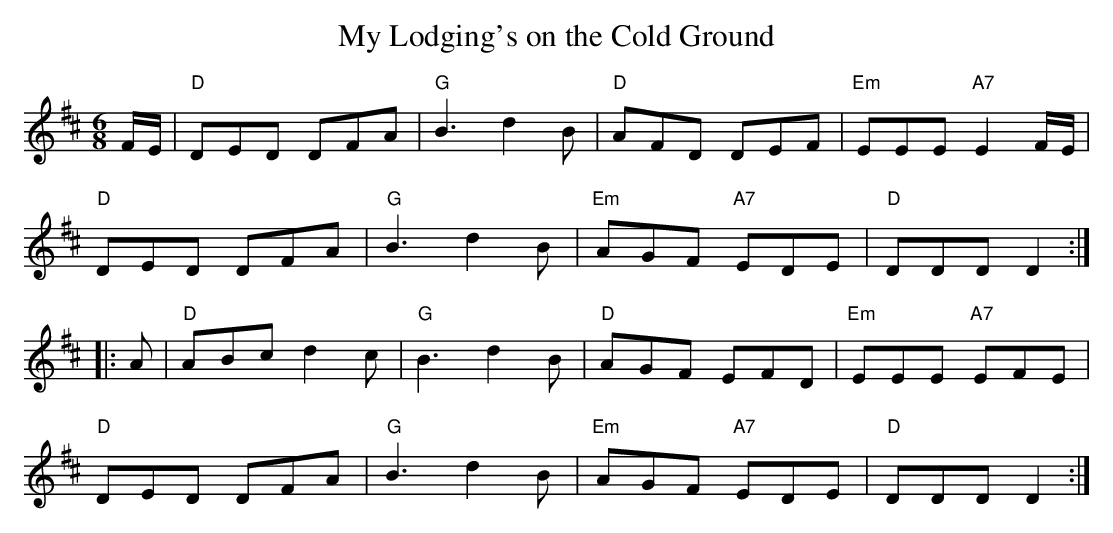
X:1
T:My Lodging's on the Cold Ground
M:6/8
L:1/8
K:D
F/E/ |\
"D" DED DFA | "G" B3 d2B | "D"  AFD      DEF | "Em" EEE "A7" E2 F/E/  |
"D" DED DFA | "G" B3 d2B | "Em" AGF "A7" EDE | "D"  DDD      D2      :|
|: A |\
"D" ABc d2c | "G" B3 d2B | "D"  AGF      EFD | "Em" EEE "A7" EFE      |
"D" DED DFA | "G" B3 d2B | "Em" AGF "A7" EDE | "D"  DDD      D2      :|
